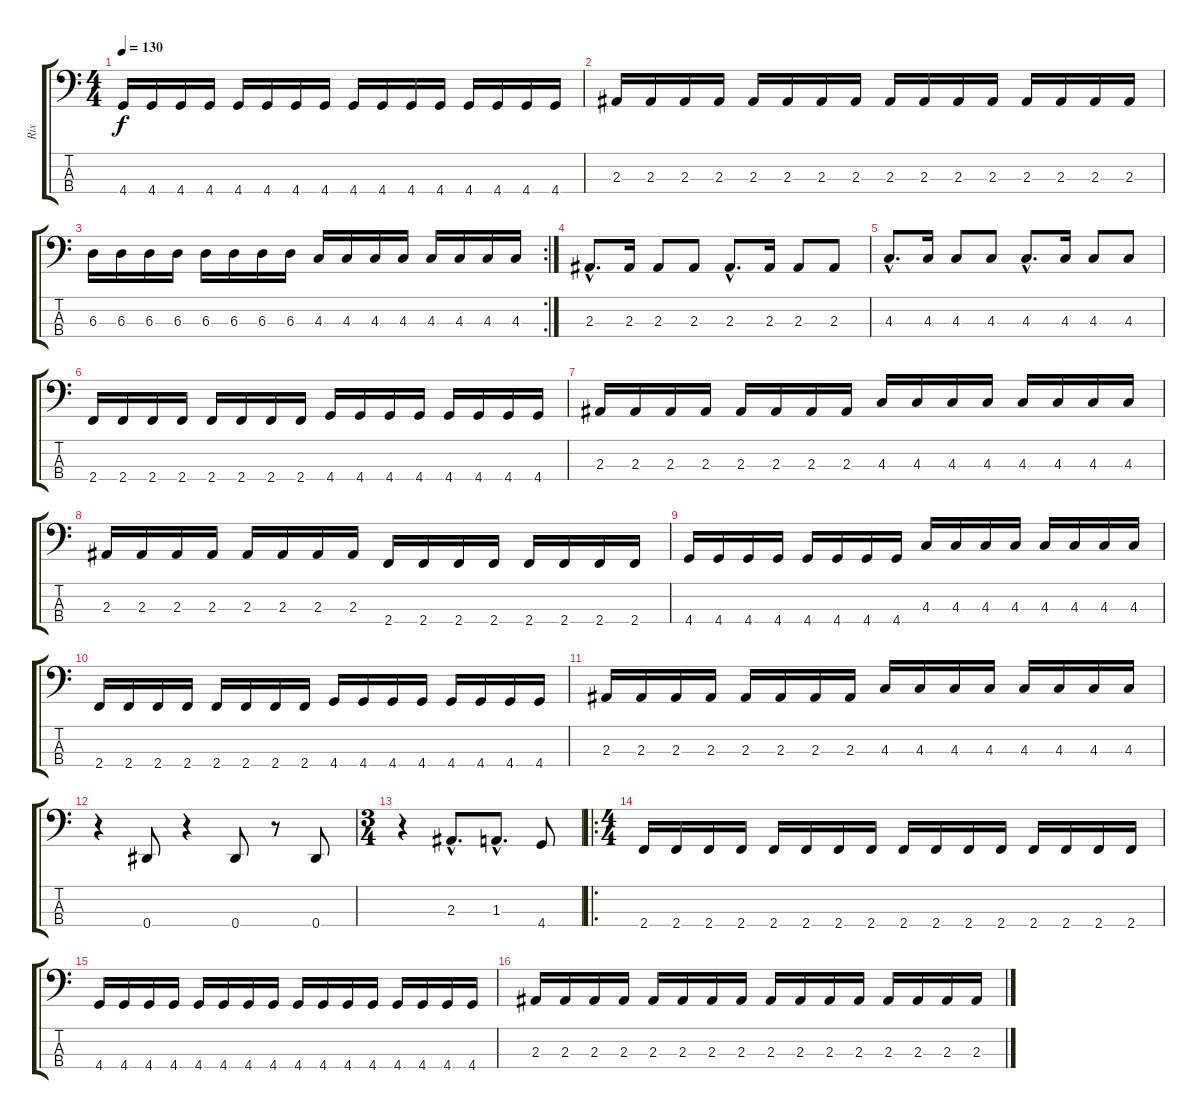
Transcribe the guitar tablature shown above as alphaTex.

\track ("Rix" "Rix") {instrument electricbasspick}
\staff {score tabs}
\tuning (Gb2 Db2 Ab1 Eb1) {hide}
\ts (4 4)
\tempo 130
\clef f4
\ks c
4.4.16{dy f} 4.4.16 4.4.16 4.4.16 4.4.16 4.4.16 4.4.16 4.4.16 4.4.16 4.4.16 4.4.16 4.4.16 4.4.16 4.4.16 4.4.16 4.4.16 |
2.3.16 2.3.16 2.3.16 2.3.16 2.3.16 2.3.16 2.3.16 2.3.16 2.3.16 2.3.16 2.3.16 2.3.16 2.3.16 2.3.16 2.3.16 2.3.16 |
\rc 2
6.3.16 6.3.16 6.3.16 6.3.16 6.3.16 6.3.16 6.3.16 6.3.16 4.3.16 4.3.16 4.3.16 4.3.16 4.3.16 4.3.16 4.3.16 4.3.16 |
2.3{hac}.8{d} 2.3.16 2.3.8 2.3.8 2.3{hac}.8{d} 2.3.16 2.3.8 2.3.8 |
4.3{hac}.8{d} 4.3.16 4.3.8 4.3.8 4.3{hac}.8{d} 4.3.16 4.3.8 4.3.8 |
2.4.16 2.4.16 2.4.16 2.4.16 2.4.16 2.4.16 2.4.16 2.4.16 4.4.16 4.4.16 4.4.16 4.4.16 4.4.16 4.4.16 4.4.16 4.4.16 |
2.3.16 2.3.16 2.3.16 2.3.16 2.3.16 2.3.16 2.3.16 2.3.16 4.3.16 4.3.16 4.3.16 4.3.16 4.3.16 4.3.16 4.3.16 4.3.16 |
2.3.16 2.3.16 2.3.16 2.3.16 2.3.16 2.3.16 2.3.16 2.3.16 2.4.16 2.4.16 2.4.16 2.4.16 2.4.16 2.4.16 2.4.16 2.4.16 |
4.4.16 4.4.16 4.4.16 4.4.16 4.4.16 4.4.16 4.4.16 4.4.16 4.3.16 4.3.16 4.3.16 4.3.16 4.3.16 4.3.16 4.3.16 4.3.16 |
2.4.16 2.4.16 2.4.16 2.4.16 2.4.16 2.4.16 2.4.16 2.4.16 4.4.16 4.4.16 4.4.16 4.4.16 4.4.16 4.4.16 4.4.16 4.4.16 |
2.3.16 2.3.16 2.3.16 2.3.16 2.3.16 2.3.16 2.3.16 2.3.16 4.3.16 4.3.16 4.3.16 4.3.16 4.3.16 4.3.16 4.3.16 4.3.16 |
r.4 0.4.8 r.4 0.4.8 r.8 0.4.8 |
\ts (3 4)
r.4 2.3{hac}.8{d} 1.3{hac}.8{d} 4.4.8 |
\ro
\ts (4 4)
2.4.16 2.4.16 2.4.16 2.4.16 2.4.16 2.4.16 2.4.16 2.4.16 2.4.16 2.4.16 2.4.16 2.4.16 2.4.16 2.4.16 2.4.16 2.4.16 |
4.4.16 4.4.16 4.4.16 4.4.16 4.4.16 4.4.16 4.4.16 4.4.16 4.4.16 4.4.16 4.4.16 4.4.16 4.4.16 4.4.16 4.4.16 4.4.16 |
2.3.16 2.3.16 2.3.16 2.3.16 2.3.16 2.3.16 2.3.16 2.3.16 2.3.16 2.3.16 2.3.16 2.3.16 2.3.16 2.3.16 2.3.16 2.3.16
